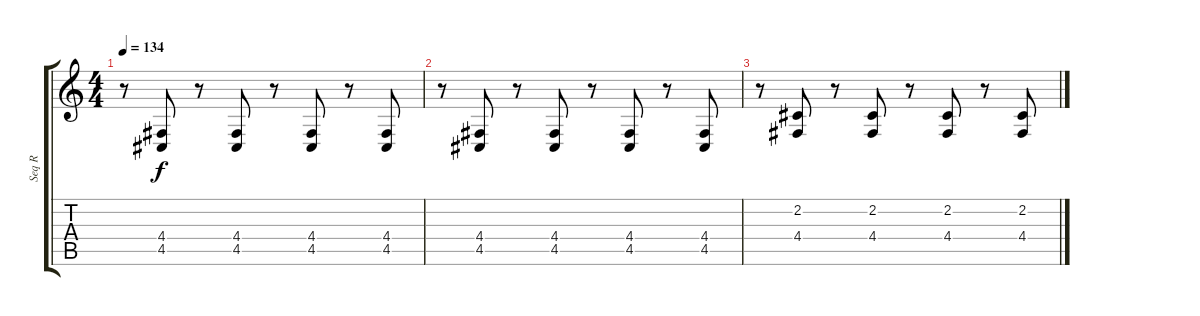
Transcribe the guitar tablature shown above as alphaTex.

\track ("Seq R" "Seq R") {instrument lead2sawtooth}
\staff {score tabs}
\tuning (E4 B3 G3 D3 A2 E2) {hide}
\ts (4 4)
\tempo 134
\clef g2
\ks c
r.8{dy f} (4.4 4.5).8 r.8 (4.4 4.5).8 r.8 (4.4 4.5).8 r.8 (4.4 4.5).8 |
r.8 (4.4 4.5).8 r.8 (4.4 4.5).8 r.8 (4.4 4.5).8 r.8 (4.4 4.5).8 |
r.8 (2.2 4.4).8 r.8 (2.2 4.4).8 r.8 (2.2 4.4).8 r.8 (2.2 4.4).8
